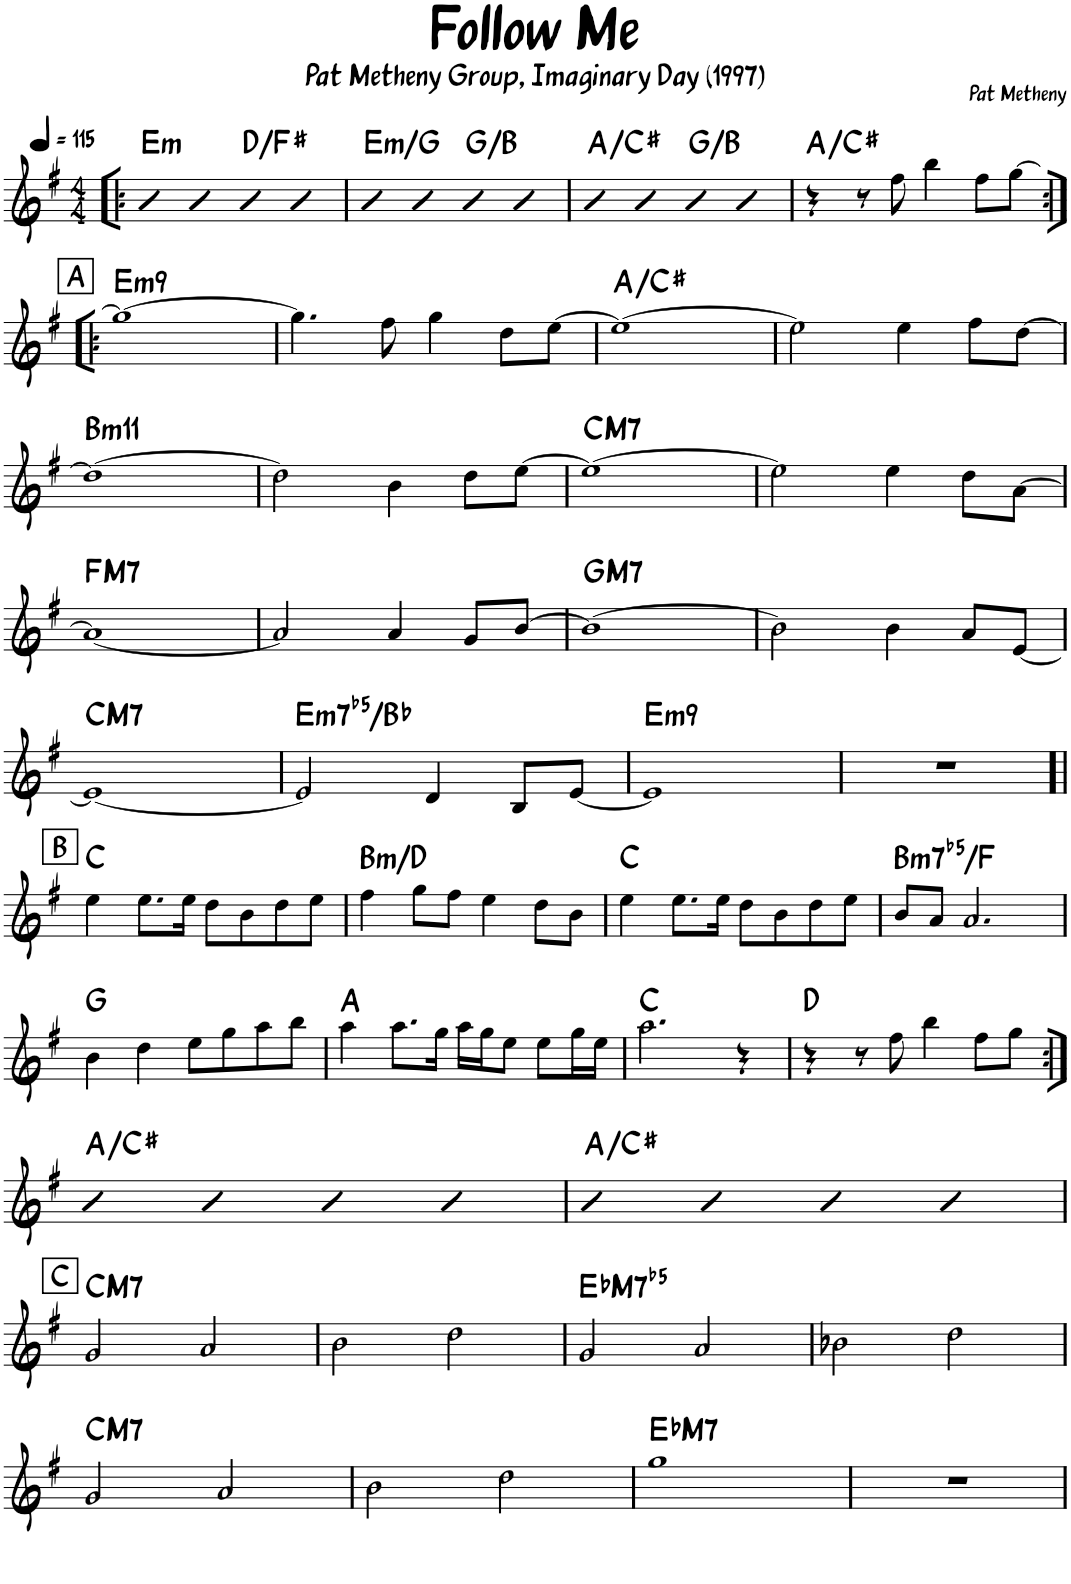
**kern	**harte
*part1	*part1
*staff1	*
*I"Piano	*
*I'Pno.	*
*clefG2	*
*k[f#]	*
*M4/4	*
*MM115	*
=1!|:	=1!|:
!	!LO:H:kt=m
4b	E:min
4b	.
4b	D:maj/3
4b	.
=2	=2
!	!LO:H:kt=m
4b	E:min/b3
4b	.
4b	G:maj/3
4b	.
=3	=3
4b	A:maj/3
4b	.
4b	G:maj/3
4b	.
=4	=4
4r	A:maj/3
8r	.
8ff#\	.
4bb\	.
8ff#\L	.
[8gg\J	.
!!LO:LB:g=z
!!LO:REH:place=s1:a:B:rj:fs=14:t=A
=5:|!|:	=5:|!|:
!	!LO:H:kt=m9
1gg_	E:min9
=6	=6
4.gg\]	.
8ff#\	.
4gg\	.
8dd\L	.
[8ee\J	.
=7	=7
1ee_	A:maj/3
=8	=8
2ee\]	.
4ee\	.
8ff#\L	.
[8dd\J	.
!!LO:LB:g=z
=9	=9
!	!LO:H:kt=m11
1dd_	B:min9(11)
=10	=10
2dd\]	.
4b\	.
8dd\L	.
[8ee\J	.
=11	=11
!	!LO:H:kt=M7
1ee_	C:maj7
=12	=12
2ee\]	.
4ee\	.
8dd\L	.
[8a\J	.
!!LO:LB:g=z
=13	=13
!	!LO:H:kt=M7
1a_	F:maj7
=14	=14
2a/]	.
4a/	.
8g/L	.
[8b/J	.
=15	=15
!	!LO:H:kt=M7
1b_	G:maj7
=16	=16
2b\]	.
4b\	.
8a/L	.
[8e/J	.
!!LO:LB:g=z
=17	=17
!	!LO:H:kt=M7
1e_	C:maj7
=18	=18
!	!LO:H:kt=m7b5
2e/]	E:hdim7/b5
4d/	.
8B/L	.
[8e/J	.
=19	=19
!	!LO:H:kt=m9
1e]	E:min9
=20	=20
1r	.
!!LO:LB:g=z
!!LO:REH:place=s1:a:B:rj:fs=14:t=B
=21!|	=21!|
4ee\	C:maj
8.ee\L	.
16ee\Jk	.
8dd\L	.
8b\	.
8dd\	.
8ee\J	.
=22	=22
!	!LO:H:kt=m
4ff#\	B:min/b3
8gg\L	.
8ff#\J	.
4ee\	.
8dd\L	.
8b\J	.
=23	=23
4ee\	C:maj
8.ee\L	.
16ee\Jk	.
8dd\L	.
8b\	.
8dd\	.
8ee\J	.
=24	=24
!	!LO:H:kt=m7b5
8b/L	B:hdim7/b5
8a/J	.
2.a/	.
!!LO:LB:g=z
=25	=25
4b\	G:maj
4dd\	.
8ee\L	.
8gg\	.
8aa\	.
8bb\J	.
=26	=26
4aa\	A:maj
8.aa\L	.
16gg\Jk	.
16aa\LL	.
16gg\J	.
8ee\J	.
8ee\L	.
16gg\L	.
16ee\JJ	.
=27	=27
2.aa\	C:maj
4r	.
=28	=28
4r	D:maj
8r	.
8ff#\	.
4bb\	.
8ff#\L	.
8gg\J	.
!!LO:LB:g=z
=29:|!	=29:|!
4b	A:maj/3
4b	.
4b	.
4b	.
=30	=30
4b	A:maj/3
4b	.
4b	.
4b	.
!!LO:LB:g=z
!!LO:REH:place=s1:a:B:rj:fs=14:t=C
=31	=31
!	!LO:H:kt=M7
2g/	C:maj7
2a/	.
=32	=32
2b\	.
2dd\	.
=33	=33
!	!LO:H:kt=M7
2g/	Eb:(3,b5,7)
2a/	.
=34	=34
2b-X\	.
2dd\	.
!!LO:LB:g=z
=35	=35
!	!LO:H:kt=M7
2g/	C:maj7
2a/	.
=36	=36
2b\	.
2dd\	.
=37	=37
!	!LO:H:kt=M7
1gg	Eb:maj7
=38	=38
1r	.
=	=
*-	*-
